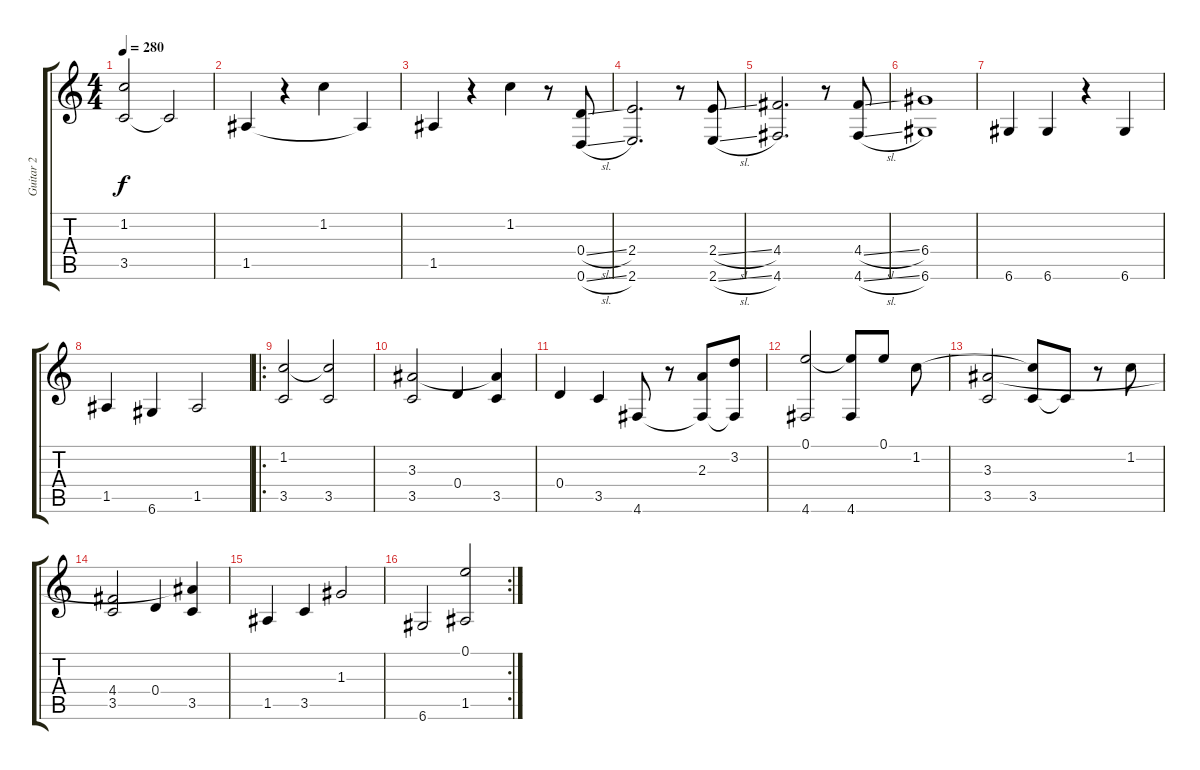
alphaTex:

\track ("Guitar 2" "Guitar 2") {instrument acousticguitarsteel}
\staff {score tabs}
\tuning (E4 B3 G3 D3 A2 D2) {hide}
\ts (4 4)
\tempo 280
\clef g2
\ks c
(1.2 3.5).2{dy f} 3.5{t}.2 |
1.5.4 r.4 1.2.4 1.5{t}.4 |
1.5.4 r.4 1.2.4 r.8 (0.4{sl} 0.6{sl}).8 |
(2.4 2.6).2{d} r.8 (2.4{sl} 2.6{sl}).8 |
(4.4 4.6).2{d} r.8 (4.4{sl} 4.6{sl}).8 |
(6.4 6.6).1 |
6.6.4 6.6.4 r.4 6.6.4 |
1.5.4 6.6.4 1.5.2 |
\ro
(1.2 3.5).2 (1.2{t} 3.5).2 |
(3.3 3.5).2 0.4.4 (3.3{t} 3.5).4 |
0.4.4 3.5.4 4.6.8 r.8 (2.3 4.6{t}).8 (3.2 4.6{t}).8 |
(0.1 4.6).2 (0.1{t} 4.6).8 0.1.8 1.2.8 |
(3.3 3.5).2 (1.2{t} 3.5).8 3.5{t}.8 r.8 1.2.8 |
(4.4 3.5).2 0.4.4 (3.3{t} 3.5).4 |
1.5.4 3.5.4 1.3.2 |
\rc 2
6.6.2 (0.1 1.5).2
